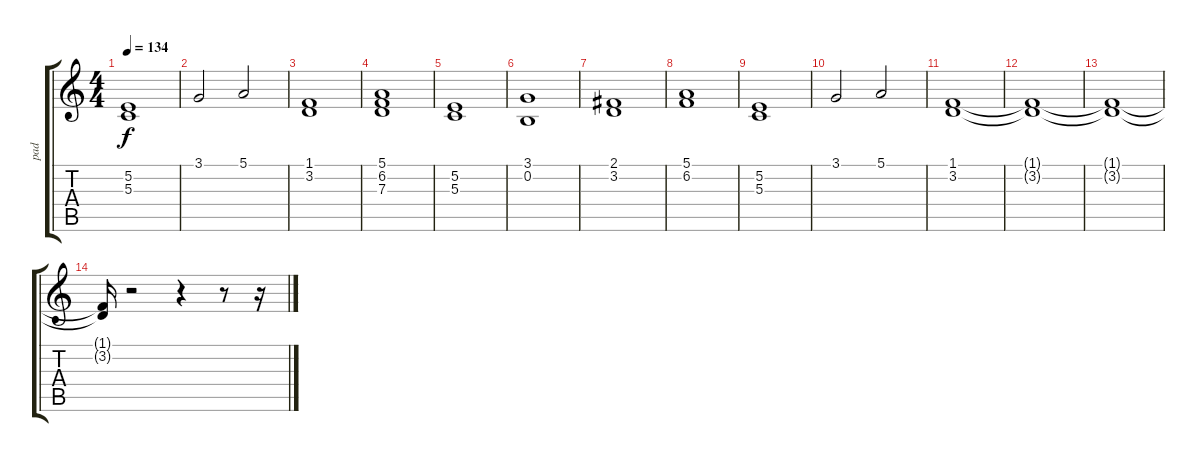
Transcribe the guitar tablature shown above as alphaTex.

\track ("pad" "pad") {instrument pad7halo}
\staff {score tabs}
\tuning (E4 B3 G3 D3 A2 E2) {hide}
\ts (4 4)
\tempo 134
\clef g2
\ks c
(5.2 5.3).1{dy f} |
3.1.2 5.1.2 |
(1.1 3.2).1 |
(5.1 6.2 7.3).1 |
(5.2 5.3).1 |
(3.1 0.2).1 |
(2.1 3.2).1 |
(5.1 6.2).1 |
(5.2 5.3).1 |
3.1.2 5.1.2 |
(1.1 3.2).1 |
(1.1{t} 3.2{t}).1 |
(1.1{t} 3.2{t}).1 |
(1.1{t} 3.2{t}).16 r.2 r.4 r.8 r.16
